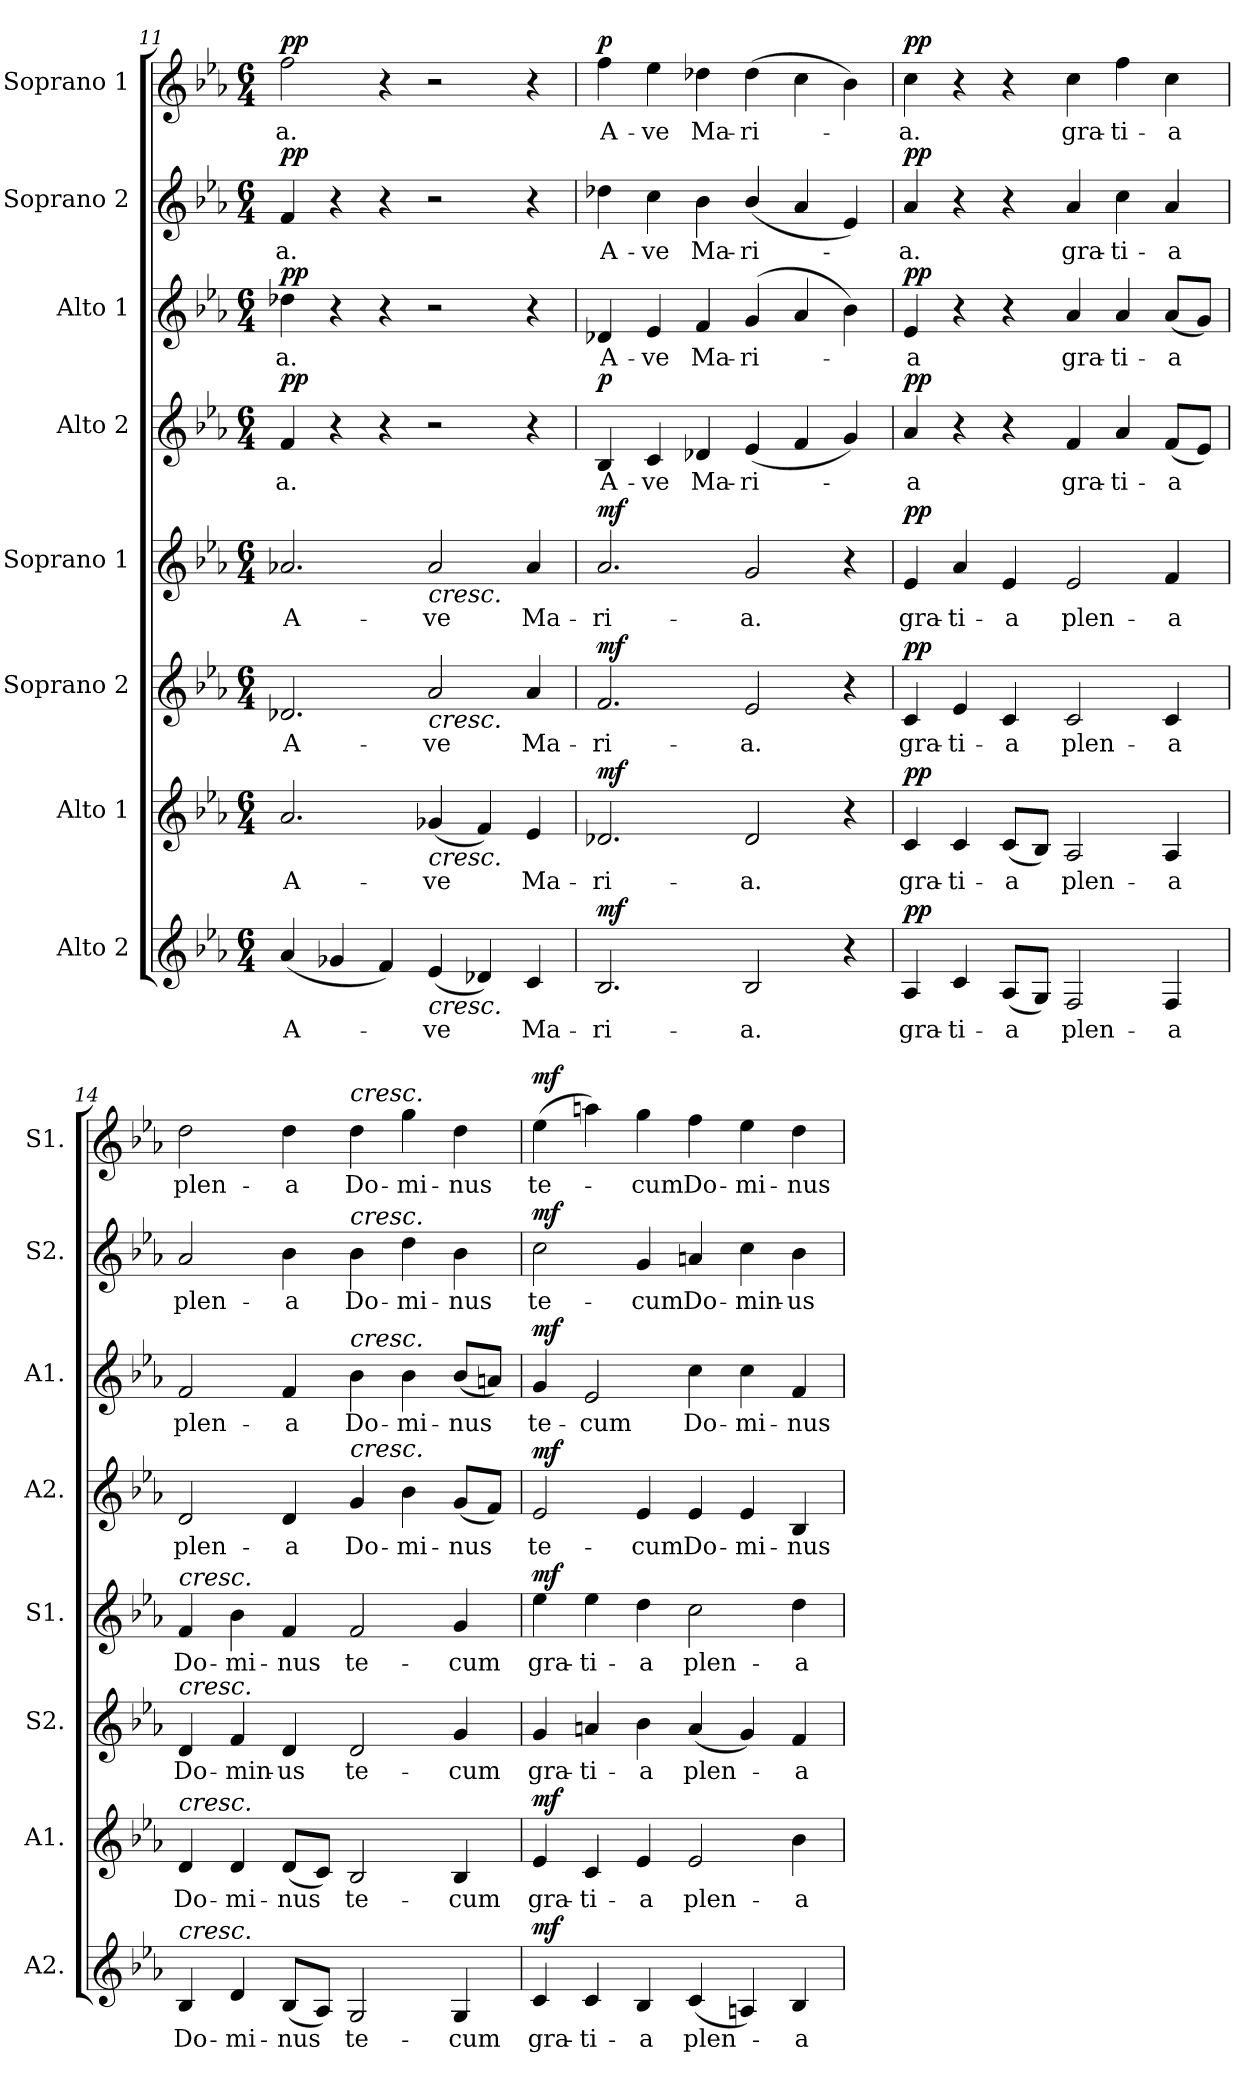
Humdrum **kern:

**kern	**text	**dynam	**kern	**text	**dynam	**kern	**text	**dynam	**kern	**text	**dynam	**kern	**text	**dynam	**kern	**text	**dynam	**kern	**text	**dynam	**kern	**text	**dynam
*part8	*part8	*part8	*part7	*part7	*part7	*part6	*part6	*part6	*part5	*part5	*part5	*part4	*part4	*part4	*part3	*part3	*part3	*part2	*part2	*part2	*part1	*part1	*part1
*staff8	*staff8	*staff8	*staff7	*staff7	*staff7	*staff6	*staff6	*staff6	*staff5	*staff5	*staff5	*staff4	*staff4	*staff4	*staff3	*staff3	*staff3	*staff2	*staff2	*staff2	*staff1	*staff1	*staff1
*I"Alto 2	*	*	*I"Alto 1	*	*	*I"Soprano 2	*	*	*I"Soprano 1	*	*	*I"Alto 2	*	*	*I"Alto 1	*	*	*I"Soprano 2	*	*	*I"Soprano 1	*	*
*I'A2.	*	*	*I'A1.	*	*	*I'S2.	*	*	*I'S1.	*	*	*I'A2.	*	*	*I'A1.	*	*	*I'S2.	*	*	*I'S1.	*	*
*clefG2	*	*	*clefG2	*	*	*clefG2	*	*	*clefG2	*	*	*clefG2	*	*	*clefG2	*	*	*clefG2	*	*	*clefG2	*	*
*k[b-e-a-]	*	*	*k[b-e-a-]	*	*	*k[b-e-a-]	*	*	*k[b-e-a-]	*	*	*k[b-e-a-]	*	*	*k[b-e-a-]	*	*	*k[b-e-a-]	*	*	*k[b-e-a-]	*	*
*E-:	*	*	*E-:	*	*	*E-:	*	*	*E-:	*	*	*E-:	*	*	*E-:	*	*	*E-:	*	*	*E-:	*	*
*M6/4	*	*	*M6/4	*	*	*M6/4	*	*	*M6/4	*	*	*M6/4	*	*	*M6/4	*	*	*M6/4	*	*	*M6/4	*	*
=11	=11	=11	=11	=11	=11	=11	=11	=11	=11	=11	=11	=11	=11	=11	=11	=11	=11	=11	=11	=11	=11	=11	=11
!	!LO:LY:b	!	!	!LO:LY:b	!	!	!LO:LY:b	!	!	!LO:LY:b	!	!	!LO:LY:b	!LO:DY:b	!	!LO:LY:b	!LO:DY:b	!	!LO:LY:b	!LO:DY:b	!	!LO:LY:b	!LO:DY:b
(<4a-/	A-	.	2.a-/	A-	.	2.d-X/	A-	.	2.a-X/	A-	.	4f/	-a.	pp	4dd-X\	-a.	pp	4f/	-a.	pp	2ff\	-a.	pp
4g-X/	.	.	.	.	.	.	.	.	.	.	.	4r	.	.	4r	.	.	4r	.	.	.	.	.
4f/)	.	.	.	.	.	.	.	.	.	.	.	4r	.	.	4r	.	.	4r	.	.	4r	.	.
!	!LO:LY:b	!LO:HP:b	!	!LO:LY:b	!LO:HP:b	!	!LO:LY:b	!LO:HP:b	!	!LO:LY:b	!LO:HP:b	!	!	!	!	!	!	!	!	!	!	!	!
(<4e-/	-ve	<	(<4g-X/	-ve	<	2a-/	-ve	<	2a-/	-ve	<	2r	.	.	2r	.	.	2r	.	.	2r	.	.
4d-X/)	.	.	4f/)	.	.	.	.	.	.	.	.	.	.	.	.	.	.	.	.	.	.	.	.
!	!LO:LY:b	!	!	!LO:LY:b	!	!	!LO:LY:b	!	!	!LO:LY:b	!	!	!	!	!	!	!	!	!	!	!	!	!
4c/	Ma-	.	4e-/	Ma-	.	4a-/	Ma-	.	4a-/	Ma-	.	4r	.	.	4r	.	.	4r	.	.	4r	.	.
=12	=12	=12	=12	=12	=12	=12	=12	=12	=12	=12	=12	=12	=12	=12	=12	=12	=12	=12	=12	=12	=12	=12	=12
!	!LO:LY:b	!LO:DY:b	!	!LO:LY:b	!LO:DY:b	!	!LO:LY:b	!LO:DY:b	!	!LO:LY:b	!LO:DY:b	!	!LO:LY:b	!LO:DY:b	!	!LO:LY:b	!	!	!LO:LY:b	!	!	!LO:LY:b	!LO:DY:b
2.B-/	-ri-	mf	2.d-X/	-ri-	mf	2.f/	-ri-	mf	2.a-/	-ri-	mf	4B-/	A-	p	4d-X/	A-	.	4dd-X\	A-	.	4ff\	A-	p
!	!	!	!	!	!	!	!	!	!	!	!	!	!LO:LY:b	!	!	!LO:LY:b	!	!	!LO:LY:b	!	!	!LO:LY:b	!
.	.	.	.	.	.	.	.	.	.	.	.	4c/	-ve	.	4e-/	-ve	.	4cc\	-ve	.	4ee-\	-ve	.
!	!	!	!	!	!	!	!	!	!	!	!	!	!LO:LY:b	!	!	!LO:LY:b	!	!	!LO:LY:b	!	!	!LO:LY:b	!
.	.	.	.	.	.	.	.	.	.	.	.	4d-X/	Ma-	.	4f/	Ma-	.	4b-\	Ma-	.	4dd-X\	Ma-	.
!	!LO:LY:b	!	!	!LO:LY:b	!	!	!LO:LY:b	!	!	!LO:LY:b	!	!	!LO:LY:b	!	!	!LO:LY:b	!	!	!LO:LY:b	!	!	!LO:LY:b	!
2B-/	-a.	[	2d-/	-a.	[	2e-/	-a.	[	2g/	-a.	[	(<4e-/	-ri-	.	(>4g/	-ri-	.	(<4b-/	-ri-	.	(>4dd-\	-ri-	.
.	.	.	.	.	.	.	.	.	.	.	.	4f/	.	.	4a-/	.	.	4a-/	.	.	4cc\	.	.
4r	.	.	4r	.	.	4r	.	.	4r	.	.	4g/)	.	.	4b-\)	.	.	4e-/)	.	.	4b-\)	.	.
!!LO:PB:g=z
=13	=13	=13	=13	=13	=13	=13	=13	=13	=13	=13	=13	=13	=13	=13	=13	=13	=13	=13	=13	=13	=13	=13	=13
!	!LO:LY:b	!LO:DY:b	!	!LO:LY:b	!LO:DY:b	!	!LO:LY:b	!LO:DY:b	!	!LO:LY:b	!LO:DY:b	!	!LO:LY:b	!LO:DY:b	!	!LO:LY:b	!LO:DY:b	!	!LO:LY:b	!LO:DY:b	!	!LO:LY:b	!LO:DY:b
4A-/	gra-	pp	4c/	gra-	pp	4c/	gra-	pp	4e-/	gra-	pp	4a-/	-a	pp	4e-/	-a	pp	4a-/	-a.	pp	4cc\	-a.	pp
!	!LO:LY:b	!	!	!LO:LY:b	!	!	!LO:LY:b	!	!	!LO:LY:b	!	!	!	!	!	!	!	!	!	!	!	!	!
4c/	-ti-	.	4c/	-ti-	.	4e-/	-ti-	.	4a-/	-ti-	.	4r	.	.	4r	.	.	4r	.	.	4r	.	.
!	!LO:LY:b	!	!	!LO:LY:b	!	!	!LO:LY:b	!	!	!LO:LY:b	!	!	!	!	!	!	!	!	!	!	!	!	!
(<8A-/L	-a	.	(<8c/L	-a	.	4c/	-a	.	4e-/	-a	.	4r	.	.	4r	.	.	4r	.	.	4r	.	.
8G/J)	.	.	8B-/J)	.	.	.	.	.	.	.	.	.	.	.	.	.	.	.	.	.	.	.	.
!	!LO:LY:b	!	!	!LO:LY:b	!	!	!LO:LY:b	!	!	!LO:LY:b	!	!	!LO:LY:b	!	!	!LO:LY:b	!	!	!LO:LY:b	!	!	!LO:LY:b	!
2F/	plen-	.	2A-/	plen-	.	2c/	plen-	.	2e-/	plen-	.	4f/	gra-	.	4a-/	gra-	.	4a-/	gra-	.	4cc\	gra-	.
!	!	!	!	!	!	!	!	!	!	!	!	!	!LO:LY:b	!	!	!LO:LY:b	!	!	!LO:LY:b	!	!	!LO:LY:b	!
.	.	.	.	.	.	.	.	.	.	.	.	4a-/	-ti-	.	4a-/	-ti-	.	4cc\	-ti-	.	4ff\	-ti-	.
!	!LO:LY:b	!	!	!LO:LY:b	!	!	!LO:LY:b	!	!	!LO:LY:b	!	!	!LO:LY:b	!	!	!LO:LY:b	!	!	!LO:LY:b	!	!	!LO:LY:b	!
4F/	-a	.	4A-/	-a	.	4c/	-a	.	4f/	-a	.	(<8f/L	-a	.	(<8a-/L	-a	.	4a-/	-a	.	4cc\	-a	.
.	.	.	.	.	.	.	.	.	.	.	.	8e-/J)	.	.	8g/J)	.	.	.	.	.	.	.	.
=14	=14	=14	=14	=14	=14	=14	=14	=14	=14	=14	=14	=14	=14	=14	=14	=14	=14	=14	=14	=14	=14	=14	=14
!	!	!	!	!	!	!	!	!	!LO:TX:a:i:t=cresc.	!	!	!	!	!	!	!	!	!	!	!	!	!	!
!	!	!	!	!	!	!LO:TX:a:i:t=cresc.	!	!	!	!	!	!	!	!	!	!	!	!	!	!	!	!	!
!	!	!	!LO:TX:a:i:t=cresc.	!	!	!	!	!	!	!	!	!	!	!	!	!	!	!	!	!	!	!	!
!LO:TX:a:i:t=cresc.	!	!	!	!	!	!	!	!	!	!	!	!	!	!	!	!	!	!	!	!	!	!	!
!	!LO:LY:b	!	!	!LO:LY:b	!	!	!LO:LY:b	!	!	!LO:LY:b	!	!	!LO:LY:b	!	!	!LO:LY:b	!	!	!LO:LY:b	!	!	!LO:LY:b	!
4B-/	Do-	.	4d/	Do-	.	4d/	Do-	.	4f/	Do-	.	2d/	plen-	.	2f/	plen-	.	2a-/	plen-	.	2dd\	plen-	.
!	!LO:LY:b	!	!	!LO:LY:b	!	!	!LO:LY:b	!	!	!LO:LY:b	!	!	!	!	!	!	!	!	!	!	!	!	!
4d/	-mi-	.	4d/	-mi-	.	4f/	-min-	.	4b-\	-mi-	.	.	.	.	.	.	.	.	.	.	.	.	.
!	!LO:LY:b	!	!	!LO:LY:b	!	!	!LO:LY:b	!	!	!LO:LY:b	!	!	!LO:LY:b	!	!	!LO:LY:b	!	!	!LO:LY:b	!	!	!LO:LY:b	!
(<8B-/L	-nus	.	(<8d/L	-nus	.	4d/	-us	.	4f/	-nus	.	4d/	-a	.	4f/	-a	.	4b-\	-a	.	4dd\	-a	.
8A-/J)	.	.	8c/J)	.	.	.	.	.	.	.	.	.	.	.	.	.	.	.	.	.	.	.	.
!	!	!	!	!	!	!	!	!	!	!	!	!	!	!	!	!	!	!	!	!	!LO:TX:a:i:t=cresc.	!	!
!	!	!	!	!	!	!	!	!	!	!	!	!	!	!	!	!	!	!LO:TX:a:i:t=cresc.	!	!	!	!	!
!	!	!	!	!	!	!	!	!	!	!	!	!	!	!	!LO:TX:a:i:t=cresc.	!	!	!	!	!	!	!	!
!	!	!	!	!	!	!	!	!	!	!	!	!LO:TX:a:i:t=cresc.	!	!	!	!	!	!	!	!	!	!	!
!	!LO:LY:b	!	!	!LO:LY:b	!	!	!LO:LY:b	!	!	!LO:LY:b	!	!	!LO:LY:b	!	!	!LO:LY:b	!	!	!LO:LY:b	!	!	!LO:LY:b	!
2G/	te-	.	2B-/	te-	.	2d/	te-	.	2f/	te-	.	4g/	Do-	.	4b-\	Do-	.	4b-\	Do-	.	4dd\	Do-	.
!	!	!	!	!	!	!	!	!	!	!	!	!	!LO:LY:b	!	!	!LO:LY:b	!	!	!LO:LY:b	!	!	!LO:LY:b	!
.	.	.	.	.	.	.	.	.	.	.	.	4b-\	-mi-	.	4b-\	-mi-	.	4dd\	-mi-	.	4gg\	-mi-	.
!	!LO:LY:b	!	!	!LO:LY:b	!	!	!LO:LY:b	!	!	!LO:LY:b	!	!	!LO:LY:b	!	!	!LO:LY:b	!	!	!LO:LY:b	!	!	!LO:LY:b	!
4G/	-cum	.	4B-/	-cum	.	4g/	-cum	.	4g/	-cum	.	(<8g/L	-nus	.	(<8b-/L	-nus	.	4b-\	-nus	.	4dd\	-nus	.
.	.	.	.	.	.	.	.	.	.	.	.	8f/J)	.	.	8an/J)	.	.	.	.	.	.	.	.
=15	=15	=15	=15	=15	=15	=15	=15	=15	=15	=15	=15	=15	=15	=15	=15	=15	=15	=15	=15	=15	=15	=15	=15
!	!LO:LY:b	!LO:DY:b	!	!LO:LY:b	!LO:DY:b	!	!LO:LY:b	!	!	!LO:LY:b	!LO:DY:b	!	!LO:LY:b	!LO:DY:b	!	!LO:LY:b	!LO:DY:b	!	!LO:LY:b	!LO:DY:b	!	!LO:LY:b	!LO:DY:b
4c/	gra-	mf	4e-/	gra-	mf	4g/	gra-	.	4ee-\	gra-	mf	2e-/	te-	mf	4g/	te-	mf	2cc\	te-	mf	(>4ee-\	te-	mf
!	!LO:LY:b	!	!	!LO:LY:b	!	!	!LO:LY:b	!	!	!LO:LY:b	!	!	!	!	!	!LO:LY:b	!	!	!	!	!	!	!
4c/	-ti-	.	4c/	-ti-	.	4an/	-ti-	.	4ee-\	-ti-	.	.	.	.	2e-/	-cum	.	.	.	.	4aan\)	.	.
!	!LO:LY:b	!	!	!LO:LY:b	!	!	!LO:LY:b	!	!	!LO:LY:b	!	!	!LO:LY:b	!	!	!	!	!	!LO:LY:b	!	!	!LO:LY:b	!
4B-/	-a	.	4e-/	-a	.	4b-\	-a	.	4dd\	-a	.	4e-/	-cum	.	.	.	.	4g/	-cum	.	4gg\	-cum	.
!	!LO:LY:b	!	!	!LO:LY:b	!	!	!LO:LY:b	!	!	!LO:LY:b	!	!	!LO:LY:b	!	!	!LO:LY:b	!	!	!LO:LY:b	!	!	!LO:LY:b	!
(<4c/	plen-	.	2e-/	plen-	.	(<4a/	plen-	.	2cc\	plen-	.	4e-/	Do-	.	4cc\	Do-	.	4an/	Do-	.	4ff\	Do-	.
!	!	!	!	!	!	!	!	!	!	!	!	!	!LO:LY:b	!	!	!LO:LY:b	!	!	!LO:LY:b	!	!	!LO:LY:b	!
4An/)	.	.	.	.	.	4g/)	.	.	.	.	.	4e-/	-mi-	.	4cc\	-mi-	.	4cc\	-min-	.	4ee-\	-mi-	.
!	!LO:LY:b	!	!	!LO:LY:b	!	!	!LO:LY:b	!	!	!LO:LY:b	!	!	!LO:LY:b	!	!	!LO:LY:b	!	!	!LO:LY:b	!	!	!LO:LY:b	!
4B-/	-a	.	4b-\	-a	.	4f/	-a	.	4dd\	-a	.	4B-/	-nus	.	4f/	-nus	.	4b-\	-us	.	4dd\	-nus	.
=	=	=	=	=	=	=	=	=	=	=	=	=	=	=	=	=	=	=	=	=	=	=	=
*-	*-	*-	*-	*-	*-	*-	*-	*-	*-	*-	*-	*-	*-	*-	*-	*-	*-	*-	*-	*-	*-	*-	*-
